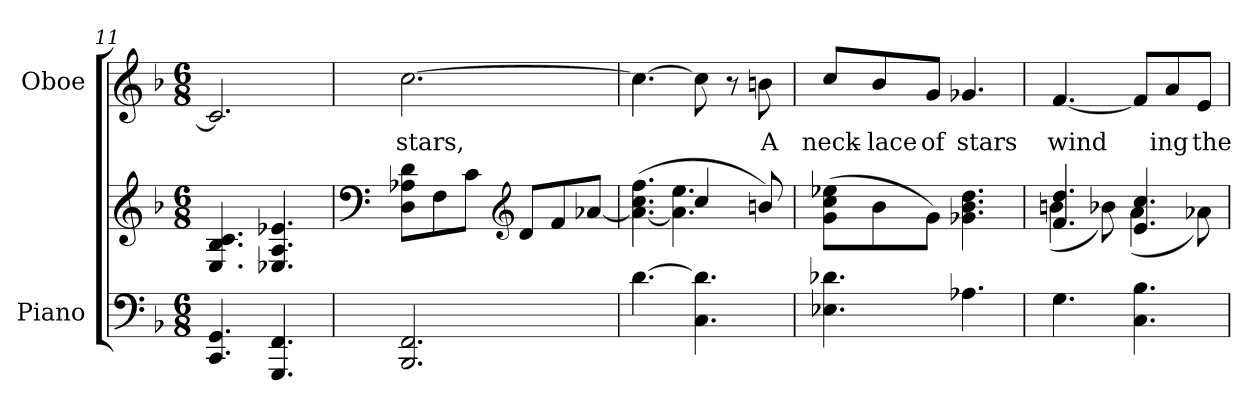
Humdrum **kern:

**kern	**kern	**kern	**text
*part2	*part2	*part1	*part1
*staff3	*staff2	*staff1	*staff1
*I"Piano	*	*I"Oboe	*
*I'Pno.	*	*I'Ob.	*
*clefF4	*clefG2	*clefG2	*
*k[b-]	*k[b-]	*k[b-]	*
*M6/8	*M6/8	*M6/8	*
=11	=11	=11	=11
4.CC/ 4.GG/	4.E/ 4.B-/ 4.c/	2.c/]	.
4.GGG/ 4.FF/	4.E-X/ 4.A/ 4.e-X/	.	.
=12	=12	=12	=12
*	*clefF4	*	*
!	!	!	!LO:LY:b
2.BBB-/ 2.FF/	8D\ 8A-X\ 8d\L	[2.cc\	stars,
.	8F\	.	.
.	8c\J	.	.
*	*clefG2	*	*
.	8d/L	.	.
.	8f/	.	.
.	[8a-X/J	.	.
!!LO:PB:g=z
=13	=13	=13	=13
*	*^	*	*
[4.d\	(>4.a-\_ 4.cc\ 4.ff\	4.ryy	4.cc\_	.
4.C\ 4.d\]	(4cc/	4.a-\] 4.ee\)	8cc\]	.
.	.	.	8r	.
!	!	!	!	!LO:LY:b
.	8bn/)	.	8bn\	A
*	*v	*v	*	*
=14	=14	=14	=14
!	!	!	!LO:LY:b
4.E-X\ 4.d-X\	(8g\ 8cc\ 8ee-X\L	8cc/L	neck-
!	!	!	!LO:LY:b
.	8b-\	8b-/	-lace
!	!	!	!LO:LY:b
.	8g\J)	8g/J	of
!	!	!	!LO:LY:b
4.A-X\	4.g-X\ 4.b-\ 4.dd\	4.g-X/	stars
=15	=15	=15	=15
*	*^	*	*
!	!	!	!	!LO:LY:b
4.G\	4.f/ 4.dd/	(4bn\	[4.f/	wind
.	.	8b-X\)	.	.
4.C\ 4.B-\	4.e/ 4.cc/	(4a\	8f/L]	.
!	!	!	!	!LO:LY:b
.	.	.	8a/	ing
!	!	!	!	!LO:LY:b
.	.	8a-X\)	8e/J	the
*	*v	*v	*	*
=	=	=	=
*-	*-	*-	*-
